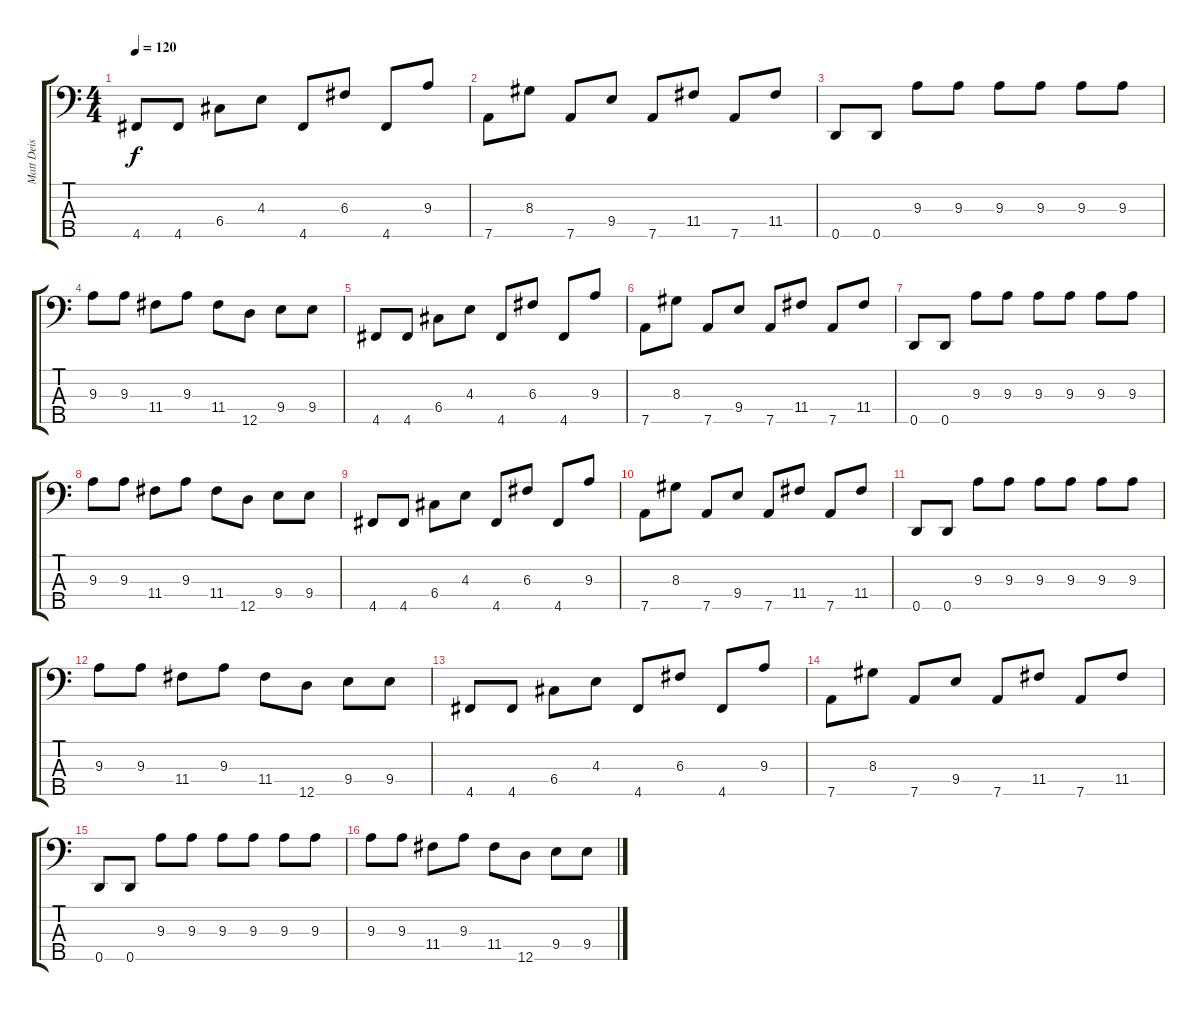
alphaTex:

\track ("Matt Deis" "Matt Deis") {instrument electricbassfinger}
\staff {score tabs}
\tuning (Bb2 F2 C2 G1 D1) {hide}
\ts (4 4)
\tempo 120
\clef f4
\ks c
4.5.8{dy f} 4.5.8 6.4.8 4.3.8 4.5.8 6.3.8 4.5.8 9.3.8 |
7.5.8 8.3.8 7.5.8 9.4.8 7.5.8 11.4.8 7.5.8 11.4.8 |
0.5.8 0.5.8 9.3.8 9.3.8 9.3.8 9.3.8 9.3.8 9.3.8 |
9.3.8 9.3.8 11.4.8 9.3.8 11.4.8 12.5.8 9.4.8 9.4.8 |
4.5.8 4.5.8 6.4.8 4.3.8 4.5.8 6.3.8 4.5.8 9.3.8 |
7.5.8 8.3.8 7.5.8 9.4.8 7.5.8 11.4.8 7.5.8 11.4.8 |
0.5.8 0.5.8 9.3.8 9.3.8 9.3.8 9.3.8 9.3.8 9.3.8 |
9.3.8 9.3.8 11.4.8 9.3.8 11.4.8 12.5.8 9.4.8 9.4.8 |
4.5.8 4.5.8 6.4.8 4.3.8 4.5.8 6.3.8 4.5.8 9.3.8 |
7.5.8 8.3.8 7.5.8 9.4.8 7.5.8 11.4.8 7.5.8 11.4.8 |
0.5.8 0.5.8 9.3.8 9.3.8 9.3.8 9.3.8 9.3.8 9.3.8 |
9.3.8 9.3.8 11.4.8 9.3.8 11.4.8 12.5.8 9.4.8 9.4.8 |
4.5.8 4.5.8 6.4.8 4.3.8 4.5.8 6.3.8 4.5.8 9.3.8 |
7.5.8 8.3.8 7.5.8 9.4.8 7.5.8 11.4.8 7.5.8 11.4.8 |
0.5.8 0.5.8 9.3.8 9.3.8 9.3.8 9.3.8 9.3.8 9.3.8 |
9.3.8 9.3.8 11.4.8 9.3.8 11.4.8 12.5.8 9.4.8 9.4.8
